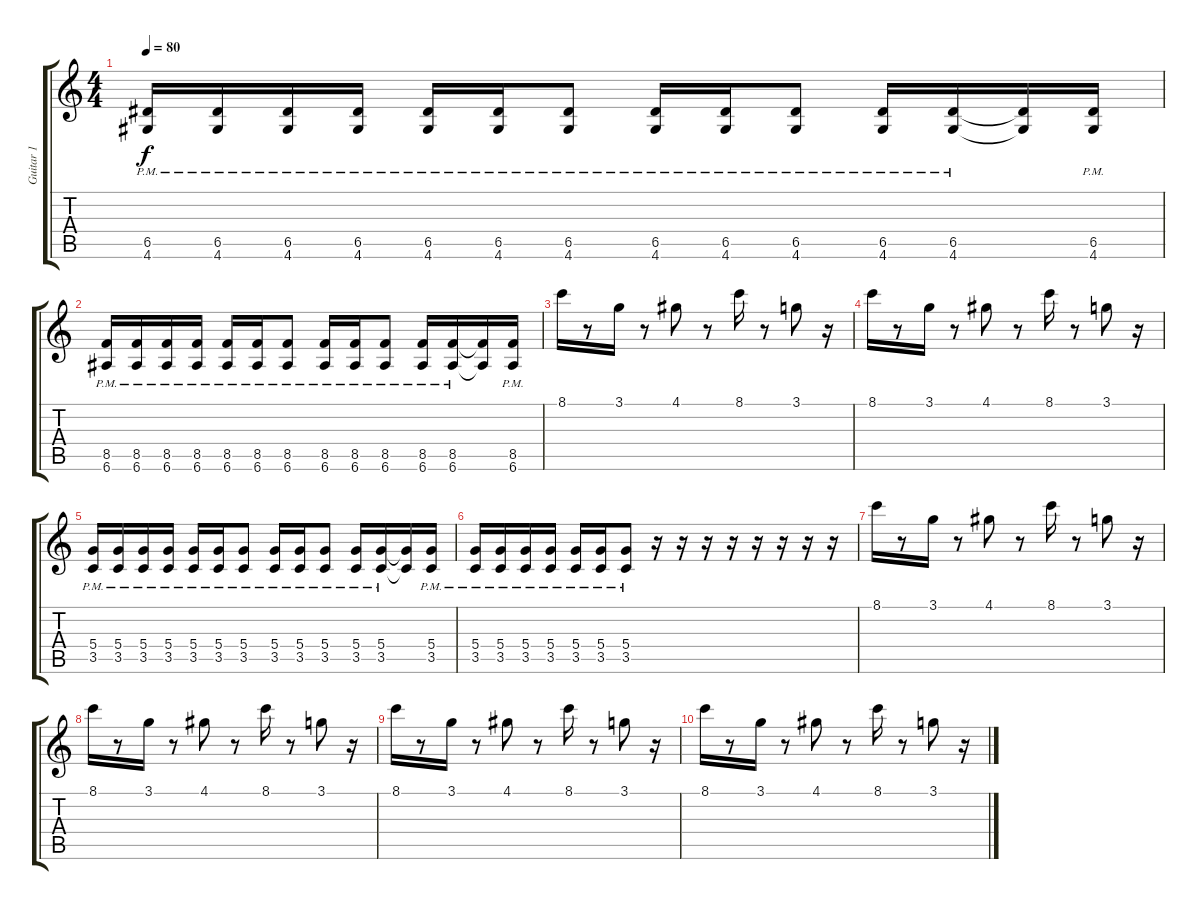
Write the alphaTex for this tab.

\track ("Guitar 1" "Guitar 1") {instrument distortionguitar}
\staff {score tabs}
\tuning (E4 B3 G3 D3 A2 E2) {hide}
\ts (4 4)
\tempo 80
\clef g2
\ks c
(6.5{pm} 4.6{pm}).16{dy f} (6.5{pm} 4.6{pm}).16 (6.5{pm} 4.6{pm}).16 (6.5{pm} 4.6{pm}).16 (6.5{pm} 4.6{pm}).16 (6.5{pm} 4.6{pm}).16 (6.5{pm} 4.6{pm}).8 (6.5{pm} 4.6{pm}).16 (6.5{pm} 4.6{pm}).16 (6.5{pm} 4.6{pm}).8 (6.5{pm} 4.6{pm}).16 (6.5{pm} 4.6{pm}).16 (6.5{t} 4.6{t}).16 (6.5{pm} 4.6{pm}).16 |
(8.5{pm} 6.6{pm}).16 (8.5{pm} 6.6{pm}).16 (8.5{pm} 6.6{pm}).16 (8.5{pm} 6.6{pm}).16 (8.5{pm} 6.6{pm}).16 (8.5{pm} 6.6{pm}).16 (8.5{pm} 6.6{pm}).8 (8.5{pm} 6.6{pm}).16 (8.5{pm} 6.6{pm}).16 (8.5{pm} 6.6{pm}).8 (8.5{pm} 6.6{pm}).16 (8.5{pm} 6.6{pm}).16 (8.5{t} 6.6{t}).16 (8.5{pm} 6.6{pm}).16 |
8.1.16 r.8 3.1.16 r.8 4.1.8 r.8 8.1.16 r.8 3.1.8 r.16 |
8.1.16 r.8 3.1.16 r.8 4.1.8 r.8 8.1.16 r.8 3.1.8 r.16 |
(5.4{pm} 3.5{pm}).16 (5.4{pm} 3.5{pm}).16 (5.4{pm} 3.5{pm}).16 (5.4{pm} 3.5{pm}).16 (5.4{pm} 3.5{pm}).16 (5.4{pm} 3.5{pm}).16 (5.4{pm} 3.5{pm}).8 (5.4{pm} 3.5{pm}).16 (5.4{pm} 3.5{pm}).16 (5.4{pm} 3.5{pm}).8 (5.4{pm} 3.5{pm}).16 (5.4{pm} 3.5{pm}).16 (5.4{t} 3.5{t}).16 (5.4{pm} 3.5{pm}).16 |
(5.4{pm} 3.5{pm}).16 (5.4{pm} 3.5{pm}).16 (5.4{pm} 3.5{pm}).16 (5.4{pm} 3.5{pm}).16 (5.4{pm} 3.5{pm}).16 (5.4{pm} 3.5{pm}).16 (5.4{pm} 3.5{pm}).8 r.16 r.16 r.16 r.16 r.16 r.16 r.16 r.16 |
8.1.16 r.8 3.1.16 r.8 4.1.8 r.8 8.1.16 r.8 3.1.8 r.16 |
8.1.16 r.8 3.1.16 r.8 4.1.8 r.8 8.1.16 r.8 3.1.8 r.16 |
8.1.16 r.8 3.1.16 r.8 4.1.8 r.8 8.1.16 r.8 3.1.8 r.16 |
8.1.16 r.8 3.1.16 r.8 4.1.8 r.8 8.1.16 r.8 3.1.8 r.16
